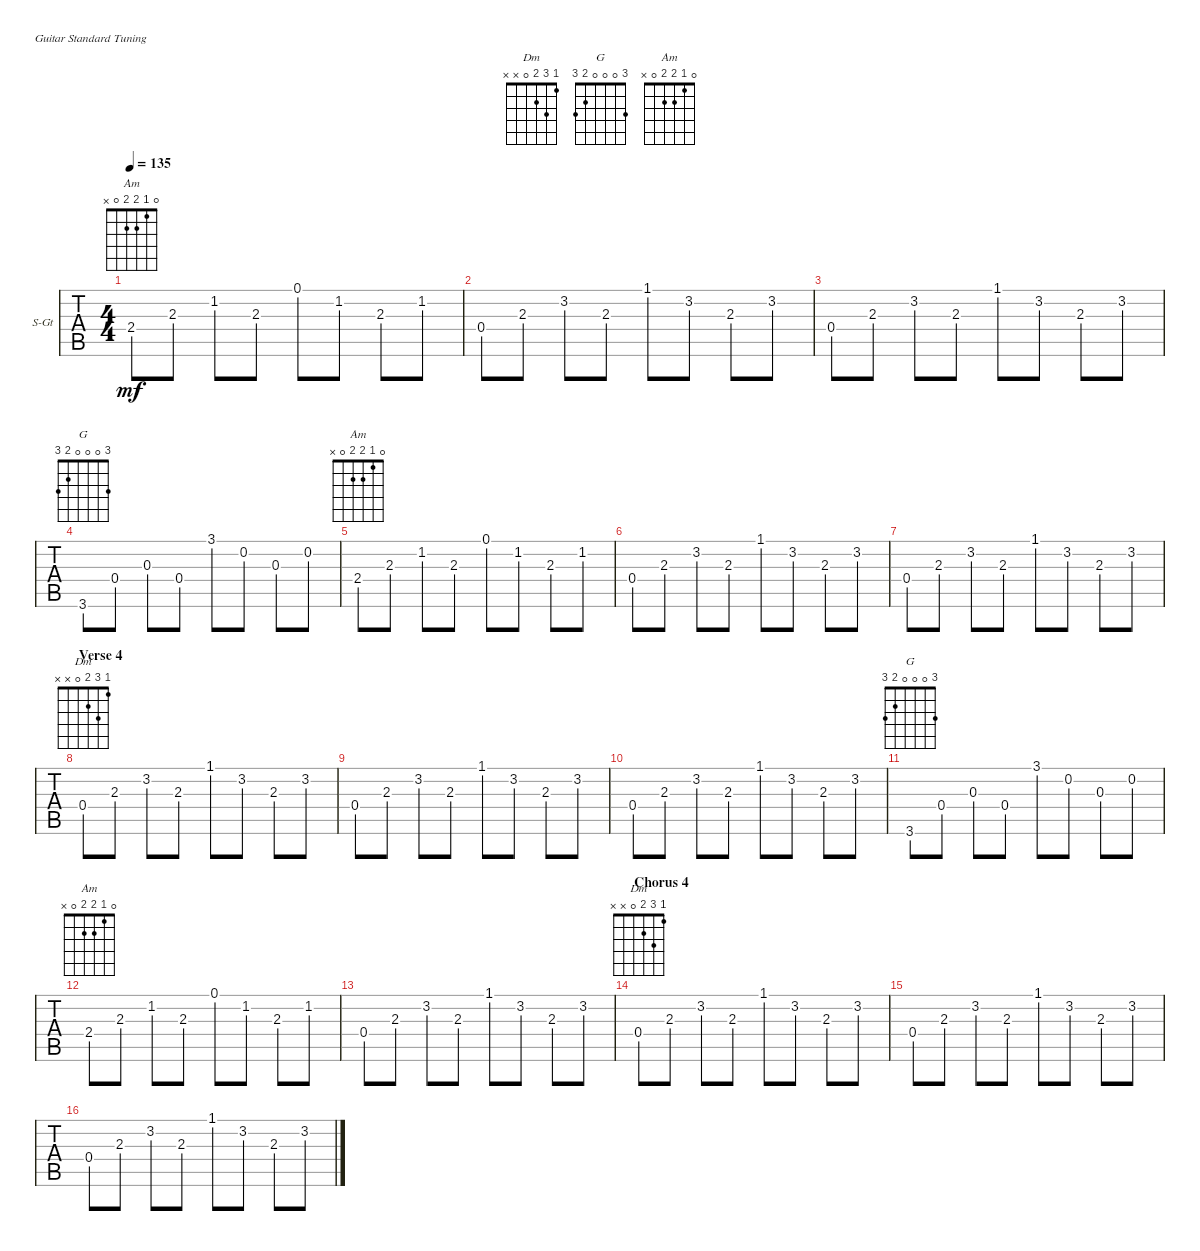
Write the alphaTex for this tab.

\bracketExtendMode groupsimilarinstruments
\firstSystemTrackNameOrientation horizontal
\otherSystemsTrackNameOrientation horizontal
\chordDiagramsInScore
\track ("Acoustic Guitar" "S-Gt") {instrument acousticguitarsteel}
\staff {tabs}
\tuning (E4 B3 G3 D3 A2 E2)
\chord ("Dm" 1 3 2 0 x x) {showfingering false}
\chord ("G" 3 0 0 0 2 3) {showfingering false}
\chord ("Am" 0 1 2 2 0 x) {showfingering false}
\ts (4 4)
\tempo 135
\clef g2
\ks c
2.4.8{ch "Am" dy mf} 2.3.8 1.2.8 2.3.8 0.1.8 1.2.8 2.3.8 1.2.8 |
0.4.8 2.3.8 3.2.8 2.3.8 1.1.8 3.2.8 2.3.8 3.2.8 |
0.4.8 2.3.8 3.2.8 2.3.8 1.1.8 3.2.8 2.3.8 3.2.8 |
3.6.8{ch "G"} 0.4.8 0.3.8 0.4.8 3.1.8 0.2.8 0.3.8 0.2.8 |
2.4.8{ch "Am"} 2.3.8 1.2.8 2.3.8 0.1.8 1.2.8 2.3.8 1.2.8 |
0.4.8 2.3.8 3.2.8 2.3.8 1.1.8 3.2.8 2.3.8 3.2.8 |
0.4.8 2.3.8 3.2.8 2.3.8 1.1.8 3.2.8 2.3.8 3.2.8 |
\section ("" "Verse 4")
0.4.8{ch "Dm"} 2.3.8 3.2.8 2.3.8 1.1.8 3.2.8 2.3.8 3.2.8 |
0.4.8 2.3.8 3.2.8 2.3.8 1.1.8 3.2.8 2.3.8 3.2.8 |
0.4.8 2.3.8 3.2.8 2.3.8 1.1.8 3.2.8 2.3.8 3.2.8 |
3.6.8{ch "G"} 0.4.8 0.3.8 0.4.8 3.1.8 0.2.8 0.3.8 0.2.8 |
2.4.8{ch "Am"} 2.3.8 1.2.8 2.3.8 0.1.8 1.2.8 2.3.8 1.2.8 |
0.4.8 2.3.8 3.2.8 2.3.8 1.1.8 3.2.8 2.3.8 3.2.8 |
\section ("" "Chorus 4")
0.4.8{ch "Dm"} 2.3.8 3.2.8 2.3.8 1.1.8 3.2.8 2.3.8 3.2.8 |
0.4.8 2.3.8 3.2.8 2.3.8 1.1.8 3.2.8 2.3.8 3.2.8 |
0.4.8 2.3.8 3.2.8 2.3.8 1.1.8 3.2.8 2.3.8 3.2.8
